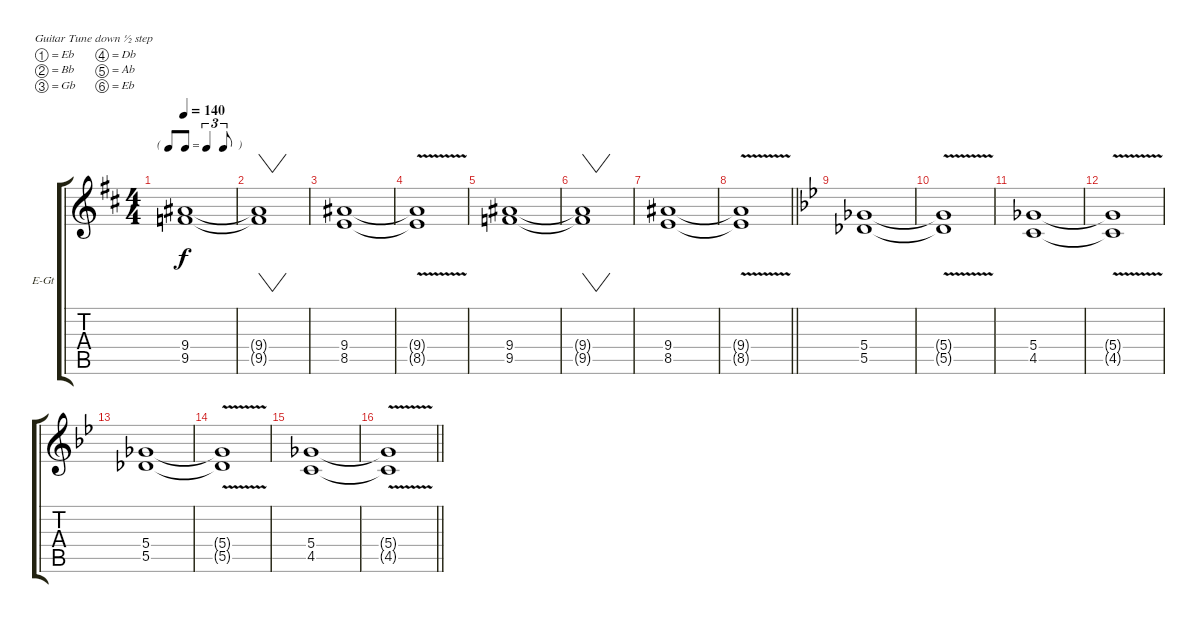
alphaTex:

\bracketExtendMode groupsimilarinstruments
\firstSystemTrackNameOrientation horizontal
\otherSystemsTrackNameOrientation horizontal
\track ("Overdrive" "E-Gt") {instrument overdrivenguitar}
\staff {score tabs}
\tuning (Eb4 Bb3 Gb3 Db3 Ab2 Eb2)
\ts (4 4)
\tf triplet8th
\section ("" " ")
\tempo 140
\clef g2
\ks d
(9.4 9.5).1{dy f} |
(9.4{t} 9.5{t}).1{vw} |
(9.4 8.5).1 |
(9.4{v t} 8.5{v t}).1 |
(9.4 9.5).1 |
(9.4{t} 9.5{t}).1{vw} |
(9.4 8.5).1 |
\barLineRight lightlight
(9.4{v t} 8.5{v t}).1 |
\section ("" " ")
\ks bb
(5.4 5.5).1 |
(5.4{v t} 5.5{v t}).1 |
(5.4 4.5).1 |
(5.4{v t} 4.5{v t}).1 |
(5.4 5.5).1 |
(5.4{v t} 5.5{v t}).1 |
(5.4 4.5).1 |
\barLineRight lightlight
(5.4{v t} 4.5{v t}).1
